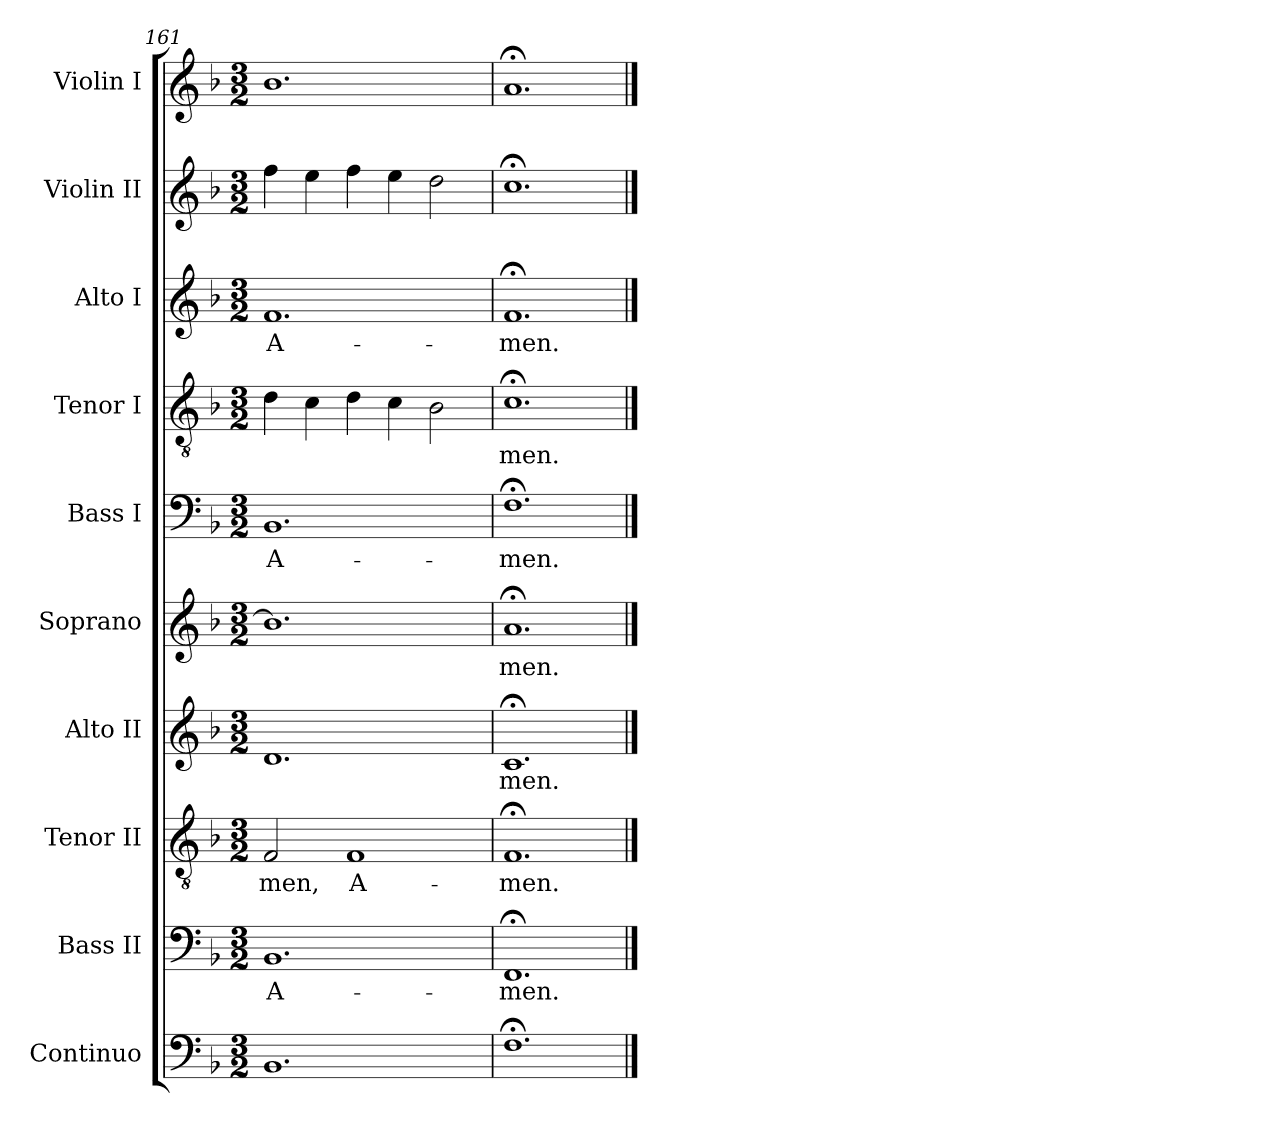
**kern	**kern	**text	**kern	**text	**kern	**text	**kern	**text	**kern	**text	**kern	**text	**kern	**text	**kern	**kern
*part10	*part9	*part9	*part8	*part8	*part7	*part7	*part6	*part6	*part5	*part5	*part4	*part4	*part3	*part3	*part2	*part1
*staff10	*staff9	*staff9	*staff8	*staff8	*staff7	*staff7	*staff6	*staff6	*staff5	*staff5	*staff4	*staff4	*staff3	*staff3	*staff2	*staff1
*I"Continuo	*I"Bass II	*	*I"Tenor II	*	*I"Alto II	*	*I"Soprano	*	*I"Bass I	*	*I"Tenor I	*	*I"Alto I	*	*I"Violin II	*I"Violin I
*	*I'B	*	*I'T	*	*I'A	*	*I'S	*	*I'B	*	*I'T	*	*I'A	*	*I'Vln	*I'Vln
*clefF4	*clefF4	*	*clefGv2	*	*clefG2	*	*clefG2	*	*clefF4	*	*clefGv2	*	*clefG2	*	*clefG2	*clefG2
*k[b-]	*k[b-]	*	*k[b-]	*	*k[b-]	*	*k[b-]	*	*k[b-]	*	*k[b-]	*	*k[b-]	*	*k[b-]	*k[b-]
*F:	*F:	*	*F:	*	*F:	*	*F:	*	*F:	*	*F:	*	*F:	*	*F:	*F:
*M3/2	*M3/2	*	*M3/2	*	*M3/2	*	*M3/2	*	*M3/2	*	*M3/2	*	*M3/2	*	*M3/2	*M3/2
=161	=161	=161	=161	=161	=161	=161	=161	=161	=161	=161	=161	=161	=161	=161	=161	=161
!	!	!LO:LY:b	!	!LO:LY:b	!	!	!	!	!	!LO:LY:b	!	!	!	!LO:LY:b	!	!
1.BB-	1.BB-	A-	2F	men,	1.d	.	1.b-]	.	1.BB-	A-	4d	.	1.f	A-	4ff	1.b-
.	.	.	.	.	.	.	.	.	.	.	4c	.	.	.	4ee	.
!	!	!	!	!LO:LY:b	!	!	!	!	!	!	!	!	!	!	!	!
.	.	.	1F	A-	.	.	.	.	.	.	4d	.	.	.	4ff	.
.	.	.	.	.	.	.	.	.	.	.	4c	.	.	.	4ee	.
.	.	.	.	.	.	.	.	.	.	.	2B-	.	.	.	2dd	.
=162	=162	=162	=162	=162	=162	=162	=162	=162	=162	=162	=162	=162	=162	=162	=162	=162
!	!	!LO:LY:b	!	!LO:LY:b	!	!LO:LY:b	!	!LO:LY:b	!	!LO:LY:b	!	!LO:LY:b	!	!LO:LY:b	!	!
1.F;<	1.FF;<	-men.	1.F;<	-men.	1.c;<	men.	1.a;<	men.	1.F;<	-men.	1.c;<	men.	1.f;<	-men.	1.cc;<	1.a;<
==	==	==	==	==	==	==	==	==	==	==	==	==	==	==	==	==
*-	*-	*-	*-	*-	*-	*-	*-	*-	*-	*-	*-	*-	*-	*-	*-	*-
